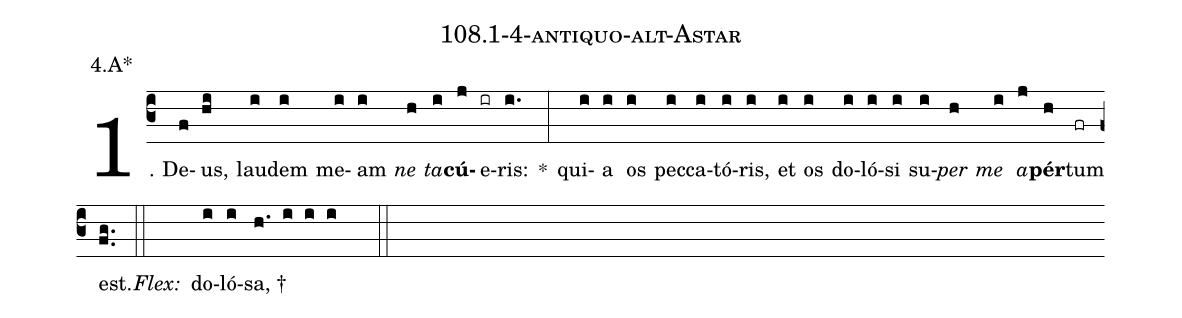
name: 108.1-4-antiquo-alt-Astar;
annotation: 4.A*;
%%
(c3)1. De(f)us,(hi) lau(i)dem(i) me(i)am(i) <i>ne</i>(h) <i>ta</i>(i)<b>cú</b>(j)e(ir)ris:(i.) *(:) qui(i)a(i) os(i) pec(i)ca(i)tó(i)ris,(i) et(i) os(i) do(i)ló(i)si(i) su(i)<i>per</i>(h) <i>me</i>(i) <i>a</i>(j)<b>pér</b>(h)tum(fr) est.(fg..) (::)
<i>Flex:</i>()  do(i)ló(i)sa, †(h. i i i  ::)
